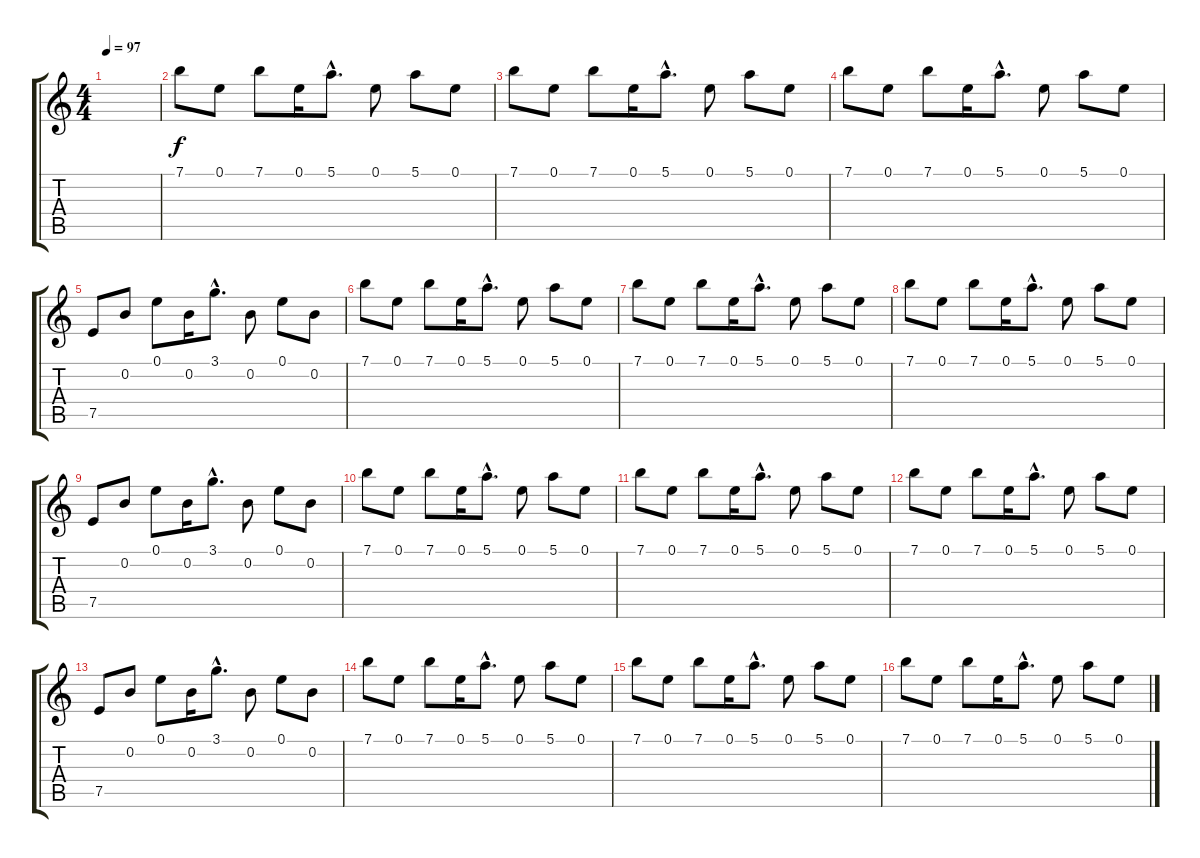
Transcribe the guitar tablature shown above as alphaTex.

\track "" {instrument electricguitarclean}
\staff {score tabs}
\tuning (E4 B3 G3 D3 A2 E2) {hide}
\ts (4 4)
\tempo 97
\clef g2
\ks c
|
\section ("" "")
7.1.8{volume 8} 0.1.8 7.1.8 0.1.16 5.1{hac}.8{d} 0.1.8 5.1.8 0.1.8 |
7.1.8{volume 8} 0.1.8 7.1.8 0.1.16 5.1{hac}.8{d} 0.1.8 5.1.8 0.1.8 |
7.1.8{volume 8} 0.1.8 7.1.8 0.1.16 5.1{hac}.8{d} 0.1.8 5.1.8 0.1.8 |
7.5.8{volume 8} 0.2.8 0.1.8 0.2.16 3.1{hac}.8{d} 0.2.8 0.1.8 0.2.8 |
\section ("" "")
7.1.8{volume 8} 0.1.8 7.1.8 0.1.16 5.1{hac}.8{d} 0.1.8 5.1.8 0.1.8 |
7.1.8{volume 8} 0.1.8 7.1.8 0.1.16 5.1{hac}.8{d} 0.1.8 5.1.8 0.1.8 |
7.1.8{volume 8} 0.1.8 7.1.8 0.1.16 5.1{hac}.8{d} 0.1.8 5.1.8 0.1.8 |
7.5.8{volume 8} 0.2.8 0.1.8 0.2.16 3.1{hac}.8{d} 0.2.8 0.1.8 0.2.8 |
\section ("" "")
7.1.8{volume 8} 0.1.8 7.1.8 0.1.16 5.1{hac}.8{d} 0.1.8 5.1.8 0.1.8 |
7.1.8{volume 8} 0.1.8 7.1.8 0.1.16 5.1{hac}.8{d} 0.1.8 5.1.8 0.1.8 |
7.1.8{volume 8} 0.1.8 7.1.8 0.1.16 5.1{hac}.8{d} 0.1.8 5.1.8 0.1.8 |
7.5.8{volume 8} 0.2.8 0.1.8 0.2.16 3.1{hac}.8{d} 0.2.8 0.1.8 0.2.8 |
\section ("" "")
7.1.8{volume 8} 0.1.8 7.1.8 0.1.16 5.1{hac}.8{d} 0.1.8 5.1.8 0.1.8 |
7.1.8{volume 8} 0.1.8 7.1.8 0.1.16 5.1{hac}.8{d} 0.1.8 5.1.8 0.1.8 |
7.1.8{volume 8} 0.1.8 7.1.8 0.1.16 5.1{hac}.8{d} 0.1.8 5.1.8 0.1.8
